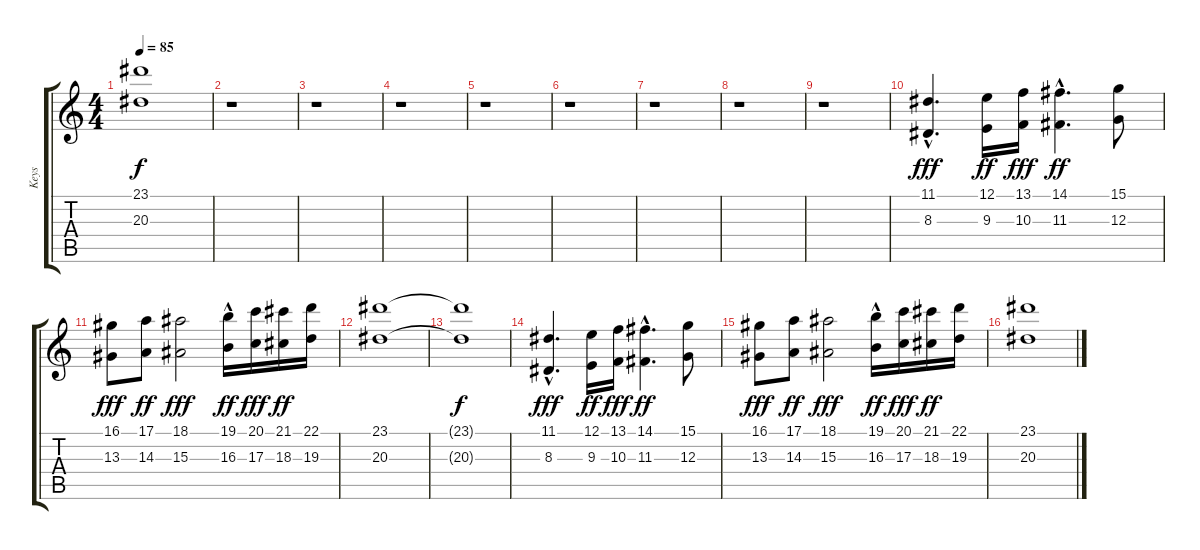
\track ("Keys" "Keys") {instrument synthstrings1}
\staff {score tabs}
\tuning (E4 B3 G3 D3 A2 E2) {hide}
\ts (4 4)
\tempo 85
\clef g2
\ks c
(23.1{t} 20.3{t}).1{dy f} |
r.1 |
r.1 |
r.1 |
r.1 |
r.1 |
r.1 |
r.1 |
r.1 |
(11.1{hac} 8.3{hac}).4{d dy fff} (12.1 9.3).16{dy ff} (13.1 10.3).16{dy fff} (14.1{hac} 11.3{hac}).4{d dy ff} (15.1 12.3).8 |
(16.1 13.3).8{dy fff} (17.1 14.3).8{dy ff} (18.1 15.3).2{dy fff} (19.1{hac} 16.3{hac}).16{dy ff} (20.1 17.3).16{dy fff} (21.1 18.3).16{dy ff} (22.1 19.3).16 |
(23.1 20.3).1 |
(23.1{t} 20.3{t}).1{dy f} |
(11.1{hac} 8.3{hac}).4{d dy fff} (12.1 9.3).16{dy ff} (13.1 10.3).16{dy fff} (14.1{hac} 11.3{hac}).4{d dy ff} (15.1 12.3).8 |
(16.1 13.3).8{dy fff} (17.1 14.3).8{dy ff} (18.1 15.3).2{dy fff} (19.1{hac} 16.3{hac}).16{dy ff} (20.1 17.3).16{dy fff} (21.1 18.3).16{dy ff} (22.1 19.3).16 |
(23.1 20.3).1
